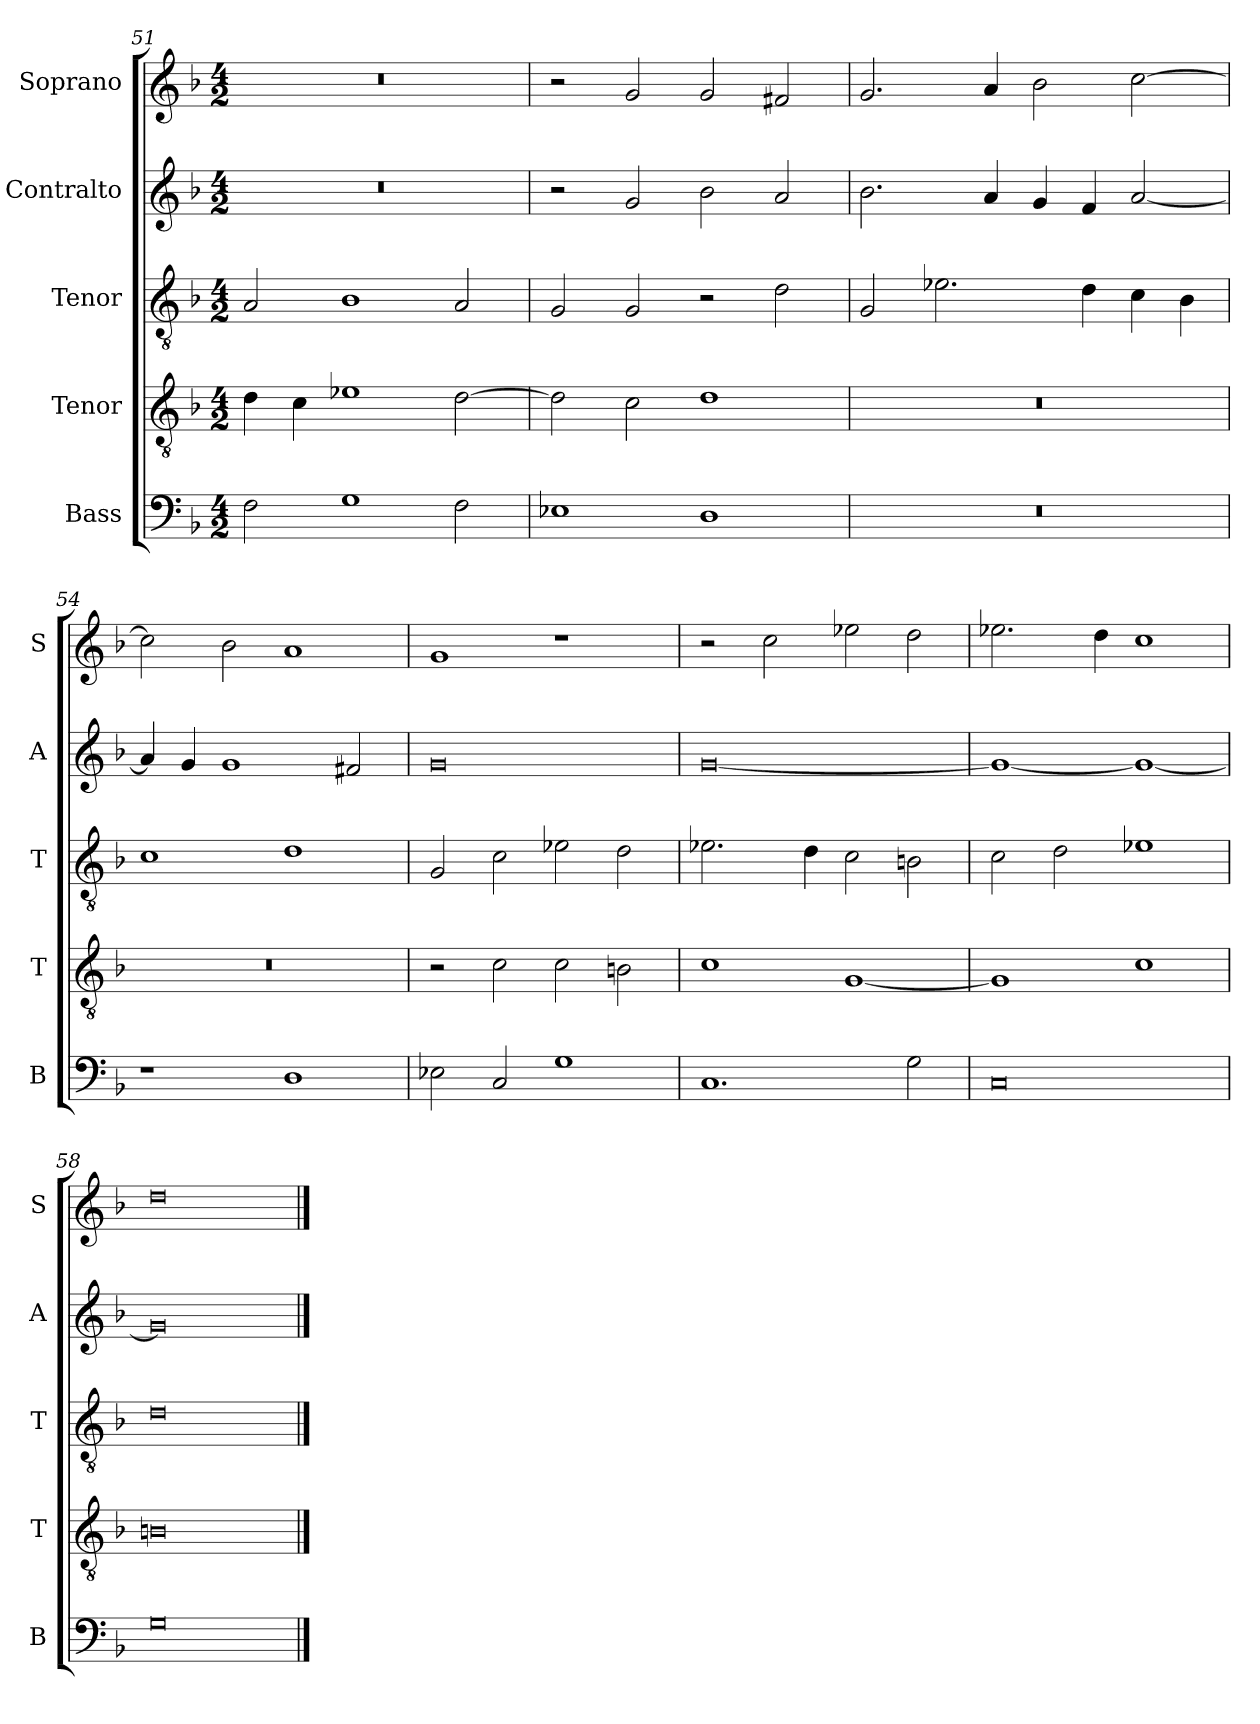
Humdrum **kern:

**kern	**kern	**kern	**kern	**kern
*part5	*part4	*part3	*part2	*part1
*staff5	*staff4	*staff3	*staff2	*staff1
*I"Bass	*I"Tenor	*I"Tenor	*I"Contralto	*I"Soprano
*I'B	*I'T	*I'T	*I'A	*I'S
*clefF4	*clefGv2	*clefGv2	*clefG2	*clefG2
*k[b-]	*k[b-]	*k[b-]	*k[b-]	*k[b-]
*G:dor	*G:dor	*G:dor	*G:dor	*G:dor
*M4/2	*M4/2	*M4/2	*M4/2	*M4/2
=51	=51	=51	=51	=51
2F	4d	2A	0r	0r
.	4c	.	.	.
1G	1e-X	1B-	.	.
2F	[2d	2A	.	.
=52	=52	=52	=52	=52
1E-X	2d]	2G	2r	2r
.	2c	2G	2g	2g
1D	1d	2r	2b-	2g
.	.	2d	2a	2f#X
=53	=53	=53	=53	=53
0r	0r	2G	2.b-	2.g
.	.	2.e-X	.	.
.	.	.	4a	4a
.	.	.	4g	2b-
.	.	4d	4f	.
.	.	4c	[2a	[2cc
.	.	4B-	.	.
=54	=54	=54	=54	=54
1r	0r	1c	4a]	2cc]
.	.	.	4g	.
.	.	.	1g	2b-
1D	.	1d	.	1a
.	.	.	2f#X	.
=55	=55	=55	=55	=55
2E-X	2r	2G	0g	1g
2C	2c	2c	.	.
1G	2c	2e-X	.	1r
.	2Bn	2d	.	.
=56	=56	=56	=56	=56
1.C	1c	2.e-X	[0g	2r
.	.	.	.	2cc
.	.	4d	.	.
.	[1G	2c	.	2ee-X
2G	.	2Bn	.	2dd
=57	=57	=57	=57	=57
0C	1G]	2c	1g_	2.ee-X
.	.	2d	.	.
.	.	.	.	4dd
.	1c	1e-X	1g_	1cc
=58	=58	=58	=58	=58
0G	0Bn	0d	0g]	0dd
==	==	==	==	==
*-	*-	*-	*-	*-
